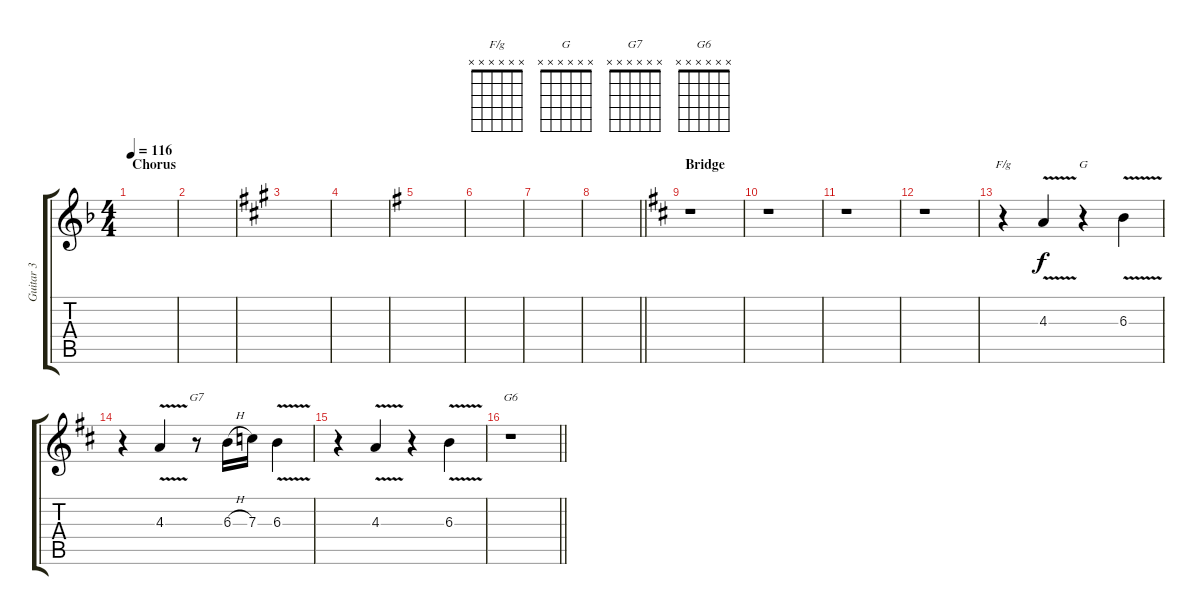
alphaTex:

\track ("Guitar 3" "Guitar 3") {instrument electricguitarclean}
\staff {score tabs}
\tuning (D4 A3 F3 C3 G2 D2) {hide}
\chord ("F/g" x x x x x x)
\chord ("G" x x x x x x)
\chord ("G7" x x x x x x)
\chord ("G6" x x x x x x)
\ts (4 4)
\section ("" "Chorus")
\tempo 116
\clef g2
\ks dminor
|
|
\ks f#minor
|
|
\ks eminor
|
|
|
\barLineRight lightlight
|
\section ("" "Bridge")
\ks d
r.1 |
r.1 |
r.1 |
r.1 |
r.4{ch "F/g"} 4.3{v}.4 r.4{ch "G"} 6.3{v}.4 |
r.4 4.3{v}.4 r.8{ch "G7"} 6.3{h}.16 7.3.16 6.3{v}.4 |
r.4 4.3{v}.4 r.4 6.3{v}.4 |
\barLineRight lightlight
r.1{ch "G6"}
